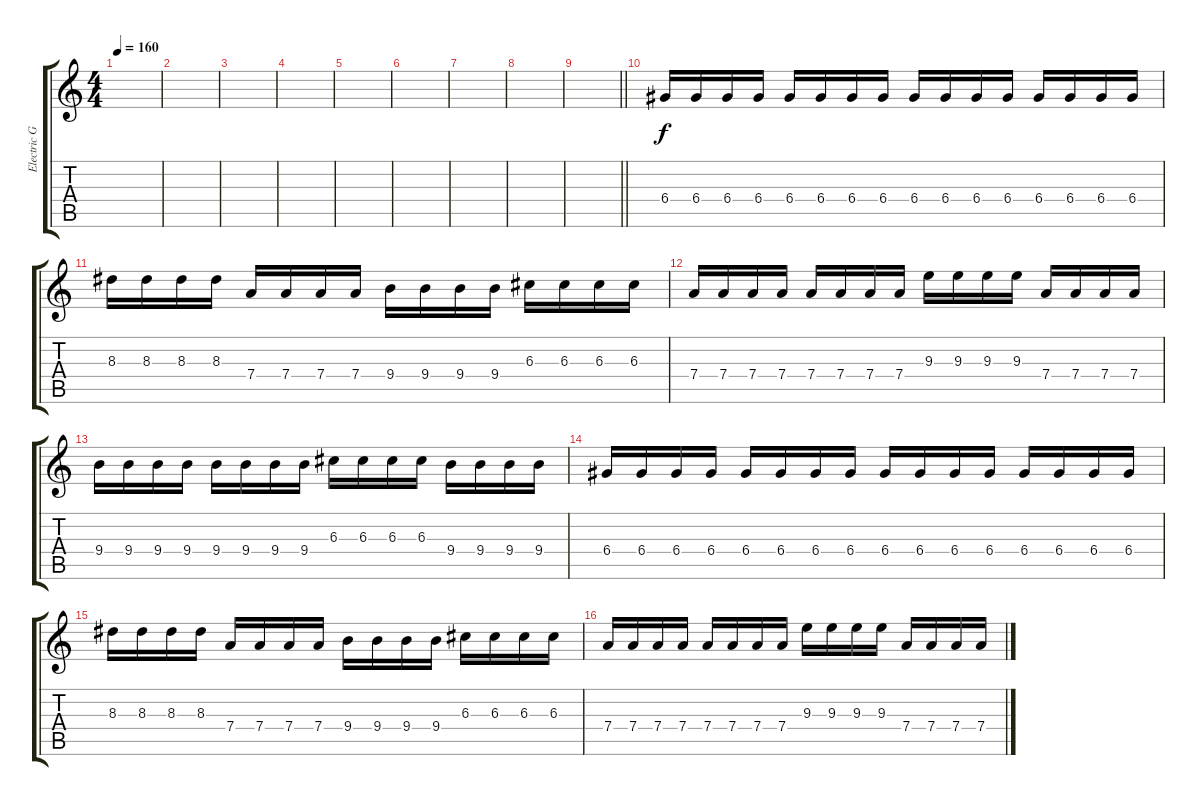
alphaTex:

\track ("Electric Guitar" "Electric G") {instrument overdrivenguitar}
\staff {score tabs}
\tuning (E4 B3 G3 D3 A2 E2) {hide}
\ts (4 4)
\tempo 160
\clef g2
\ks c
|
|
|
|
|
|
|
|
\barLineRight lightlight
|
6.4.16 6.4.16 6.4.16 6.4.16 6.4.16 6.4.16 6.4.16 6.4.16 6.4.16 6.4.16 6.4.16 6.4.16 6.4.16 6.4.16 6.4.16 6.4.16 |
8.3.16 8.3.16 8.3.16 8.3.16 7.4.16 7.4.16 7.4.16 7.4.16 9.4.16 9.4.16 9.4.16 9.4.16 6.3.16 6.3.16 6.3.16 6.3.16 |
7.4.16 7.4.16 7.4.16 7.4.16 7.4.16 7.4.16 7.4.16 7.4.16 9.3.16 9.3.16 9.3.16 9.3.16 7.4.16 7.4.16 7.4.16 7.4.16 |
9.4.16 9.4.16 9.4.16 9.4.16 9.4.16 9.4.16 9.4.16 9.4.16 6.3.16 6.3.16 6.3.16 6.3.16 9.4.16 9.4.16 9.4.16 9.4.16 |
6.4.16 6.4.16 6.4.16 6.4.16 6.4.16 6.4.16 6.4.16 6.4.16 6.4.16 6.4.16 6.4.16 6.4.16 6.4.16 6.4.16 6.4.16 6.4.16 |
8.3.16 8.3.16 8.3.16 8.3.16 7.4.16 7.4.16 7.4.16 7.4.16 9.4.16 9.4.16 9.4.16 9.4.16 6.3.16 6.3.16 6.3.16 6.3.16 |
7.4.16 7.4.16 7.4.16 7.4.16 7.4.16 7.4.16 7.4.16 7.4.16 9.3.16 9.3.16 9.3.16 9.3.16 7.4.16 7.4.16 7.4.16 7.4.16
